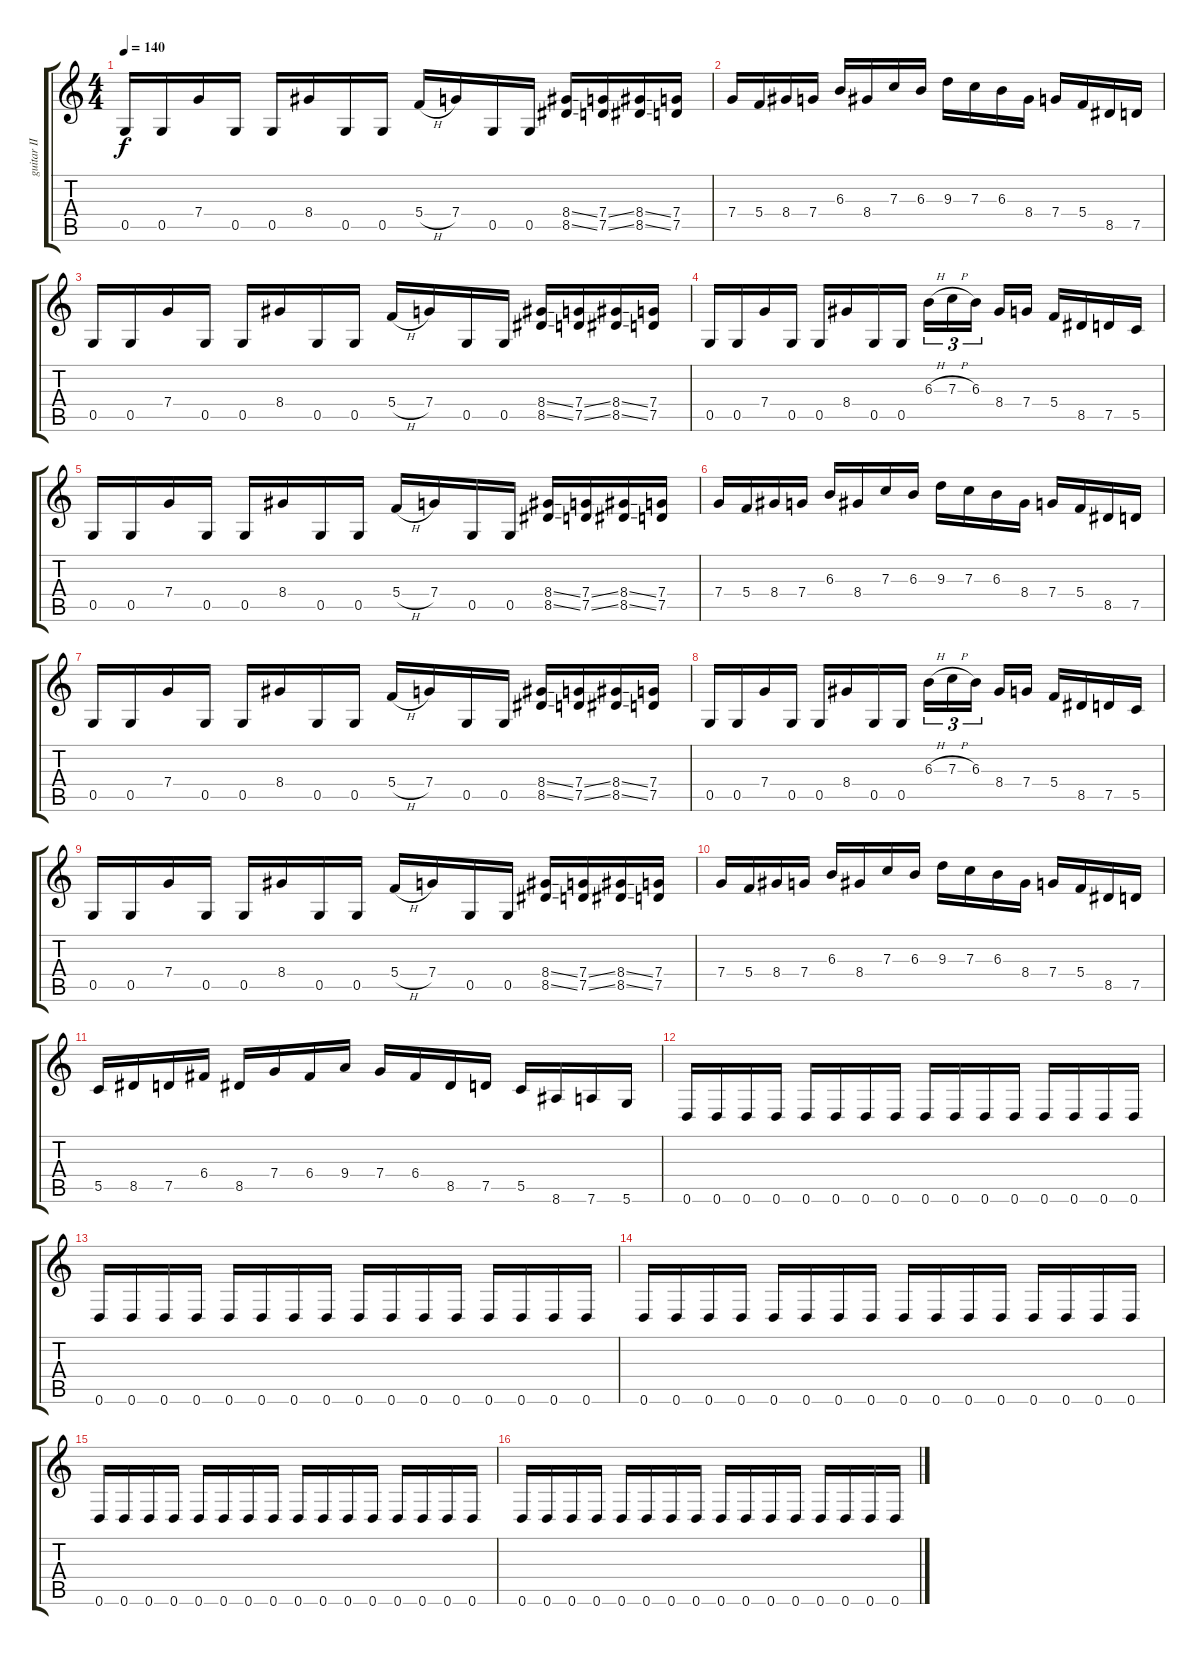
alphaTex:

\track ("guitar II" "guitar II") {instrument distortionguitar}
\staff {score tabs}
\tuning (D4 A3 F3 C3 G2 D2) {hide}
\ts (4 4)
\tempo 140
\clef g2
\ks c
0.5.16{dy f} 0.5.16 7.4.16 0.5.16 0.5.16 8.4.16 0.5.16 0.5.16 5.4{h}.16 7.4.16 0.5.16 0.5.16 (8.4{ss} 8.5{ss}).16 (7.4{ss} 7.5{ss}).16 (8.4{ss} 8.5{ss}).16 (7.4 7.5).16 |
7.4.16 5.4.16 8.4.16 7.4.16 6.3.16 8.4.16 7.3.16 6.3.16 9.3.16 7.3.16 6.3.16 8.4.16 7.4.16 5.4.16 8.5.16 7.5.16 |
0.5.16 0.5.16 7.4.16 0.5.16 0.5.16 8.4.16 0.5.16 0.5.16 5.4{h}.16 7.4.16 0.5.16 0.5.16 (8.4{ss} 8.5{ss}).16 (7.4{ss} 7.5{ss}).16 (8.4{ss} 8.5{ss}).16 (7.4 7.5).16 |
0.5.16 0.5.16 7.4.16 0.5.16 0.5.16 8.4.16 0.5.16 0.5.16 6.3{h}.16{tu (3 2)} 7.3{h}.16{tu (3 2)} 6.3.16{tu (3 2)} 8.4.16 7.4.16 5.4.16 8.5.16 7.5.16 5.5.16 |
0.5.16 0.5.16 7.4.16 0.5.16 0.5.16 8.4.16 0.5.16 0.5.16 5.4{h}.16 7.4.16 0.5.16 0.5.16 (8.4{ss} 8.5{ss}).16 (7.4{ss} 7.5{ss}).16 (8.4{ss} 8.5{ss}).16 (7.4 7.5).16 |
7.4.16 5.4.16 8.4.16 7.4.16 6.3.16 8.4.16 7.3.16 6.3.16 9.3.16 7.3.16 6.3.16 8.4.16 7.4.16 5.4.16 8.5.16 7.5.16 |
0.5.16 0.5.16 7.4.16 0.5.16 0.5.16 8.4.16 0.5.16 0.5.16 5.4{h}.16 7.4.16 0.5.16 0.5.16 (8.4{ss} 8.5{ss}).16 (7.4{ss} 7.5{ss}).16 (8.4{ss} 8.5{ss}).16 (7.4 7.5).16 |
0.5.16 0.5.16 7.4.16 0.5.16 0.5.16 8.4.16 0.5.16 0.5.16 6.3{h}.16{tu (3 2)} 7.3{h}.16{tu (3 2)} 6.3.16{tu (3 2)} 8.4.16 7.4.16 5.4.16 8.5.16 7.5.16 5.5.16 |
0.5.16 0.5.16 7.4.16 0.5.16 0.5.16 8.4.16 0.5.16 0.5.16 5.4{h}.16 7.4.16 0.5.16 0.5.16 (8.4{ss} 8.5{ss}).16 (7.4{ss} 7.5{ss}).16 (8.4{ss} 8.5{ss}).16 (7.4 7.5).16 |
7.4.16 5.4.16 8.4.16 7.4.16 6.3.16 8.4.16 7.3.16 6.3.16 9.3.16 7.3.16 6.3.16 8.4.16 7.4.16 5.4.16 8.5.16 7.5.16 |
5.5.16 8.5.16 7.5.16 6.4.16 8.5.16 7.4.16 6.4.16 9.4.16 7.4.16 6.4.16 8.5.16 7.5.16 5.5.16 8.6.16 7.6.16 5.6.16 |
0.6.16 0.6.16 0.6.16 0.6.16 0.6.16 0.6.16 0.6.16 0.6.16 0.6.16 0.6.16 0.6.16 0.6.16 0.6.16 0.6.16 0.6.16 0.6.16 |
0.6.16 0.6.16 0.6.16 0.6.16 0.6.16 0.6.16 0.6.16 0.6.16 0.6.16 0.6.16 0.6.16 0.6.16 0.6.16 0.6.16 0.6.16 0.6.16 |
0.6.16 0.6.16 0.6.16 0.6.16 0.6.16 0.6.16 0.6.16 0.6.16 0.6.16 0.6.16 0.6.16 0.6.16 0.6.16 0.6.16 0.6.16 0.6.16 |
0.6.16 0.6.16 0.6.16 0.6.16 0.6.16 0.6.16 0.6.16 0.6.16 0.6.16 0.6.16 0.6.16 0.6.16 0.6.16 0.6.16 0.6.16 0.6.16 |
0.6.16 0.6.16 0.6.16 0.6.16 0.6.16 0.6.16 0.6.16 0.6.16 0.6.16 0.6.16 0.6.16 0.6.16 0.6.16 0.6.16 0.6.16 0.6.16
